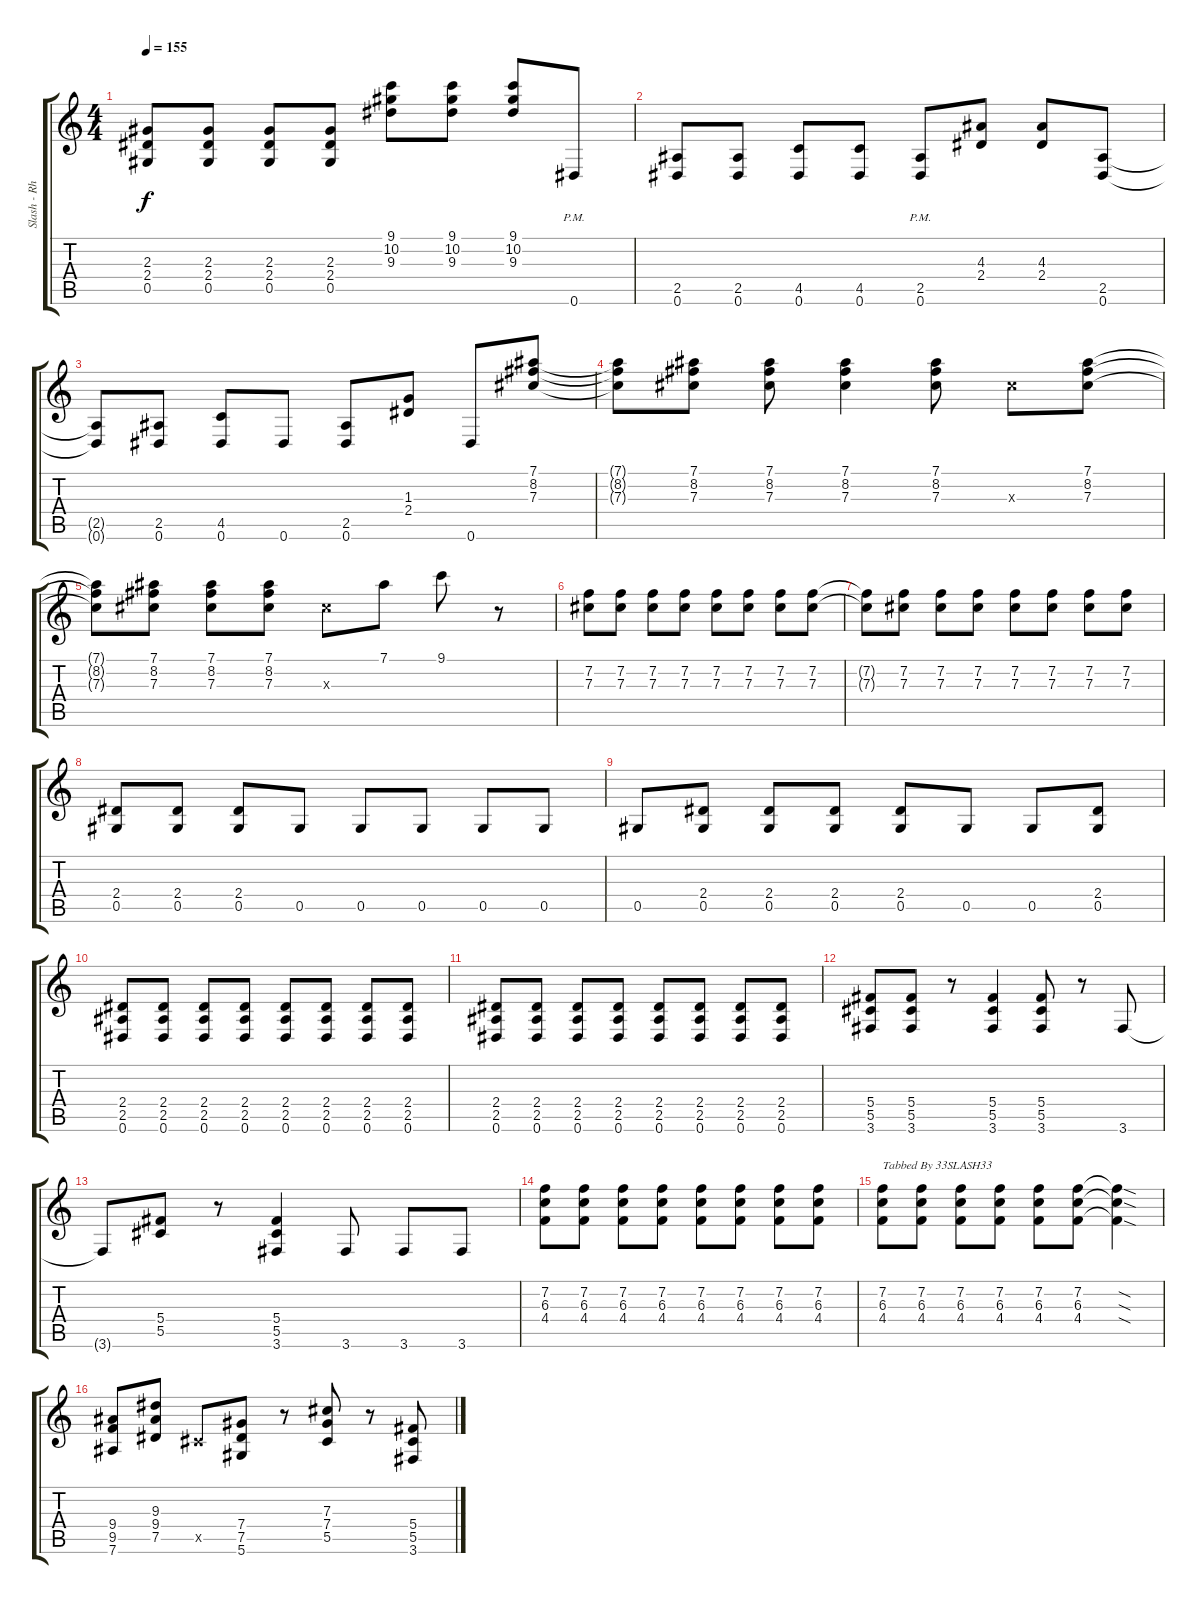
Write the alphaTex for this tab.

\track ("Slash - Rhythm Guitar" "Slash - Rh") {instrument distortionguitar}
\staff {score tabs}
\tuning (Eb4 Bb3 Gb3 Db3 Ab2 Eb2) {hide}
\ts (4 4)
\tempo 155
\clef g2
\ks c
(2.3 2.4 0.5).8{dy f} (2.3 2.4 0.5).8 (2.3 2.4 0.5).8 (2.3 2.4 0.5).8 (9.1 10.2 9.3).8 (9.1 10.2 9.3).8 (9.1 10.2 9.3).8 0.6{pm}.8 |
(2.5 0.6).8 (2.5 0.6).8 (4.5 0.6).8 (4.5 0.6).8 (2.5{pm} 0.6{pm}).8 (4.3 2.4).8 (4.3 2.4).8 (2.5 0.6).8 |
(2.5{t} 0.6{t}).8 (2.5 0.6).8 (4.5 0.6).8 0.6.8 (2.5 0.6).8 (1.3 2.4).8 0.6.8 (7.1 8.2 7.3).8 |
(7.1{t} 8.2{t} 7.3{t}).8 (7.1 8.2 7.3).8 (7.1 8.2 7.3).8 (7.1 8.2 7.3).4 (7.1 8.2 7.3).8 7.3{x}.8 (7.1 8.2 7.3).8 |
(7.1{t} 8.2{t} 7.3{t}).8 (7.1 8.2 7.3).8 (7.1 8.2 7.3).8 (7.1 8.2 7.3).8 7.3{x}.8 7.1.8 9.1.8 r.8 |
(7.2 7.3).8 (7.2 7.3).8 (7.2 7.3).8 (7.2 7.3).8 (7.2 7.3).8 (7.2 7.3).8 (7.2 7.3).8 (7.2 7.3).8 |
(7.2{t} 7.3{t}).8 (7.2 7.3).8 (7.2 7.3).8 (7.2 7.3).8 (7.2 7.3).8 (7.2 7.3).8 (7.2 7.3).8 (7.2 7.3).8 |
(2.4 0.5).8 (2.4 0.5).8 (2.4 0.5).8 0.5.8 0.5.8 0.5.8 0.5.8 0.5.8 |
0.5.8 (2.4 0.5).8 (2.4 0.5).8 (2.4 0.5).8 (2.4 0.5).8 0.5.8 0.5.8 (2.4 0.5).8 |
(2.4 2.5 0.6).8 (2.4 2.5 0.6).8 (2.4 2.5 0.6).8 (2.4 2.5 0.6).8 (2.4 2.5 0.6).8 (2.4 2.5 0.6).8 (2.4 2.5 0.6).8 (2.4 2.5 0.6).8 |
(2.4 2.5 0.6).8 (2.4 2.5 0.6).8 (2.4 2.5 0.6).8 (2.4 2.5 0.6).8 (2.4 2.5 0.6).8 (2.4 2.5 0.6).8 (2.4 2.5 0.6).8 (2.4 2.5 0.6).8 |
(5.4 5.5 3.6).8 (5.4 5.5 3.6).8 r.8 (5.4 5.5 3.6).4 (5.4 5.5 3.6).8 r.8 3.6.8 |
3.6{t}.8 (5.4 5.5).8 r.8 (5.4 5.5 3.6).4 3.6.8 3.6.8 3.6.8 |
(7.2 6.3 4.4).8 (7.2 6.3 4.4).8 (7.2 6.3 4.4).8 (7.2 6.3 4.4).8 (7.2 6.3 4.4).8 (7.2 6.3 4.4).8 (7.2 6.3 4.4).8 (7.2 6.3 4.4).8 |
(7.2 6.3 4.4).8{txt "Tabbed By 33SLASH33"} (7.2 6.3 4.4).8 (7.2 6.3 4.4).8 (7.2 6.3 4.4).8 (7.2 6.3 4.4).8 (7.2 6.3 4.4).8 (7.2{sod t} 6.3{sod t} 4.4{sod t}).4 |
(9.4 9.5 7.6).8 (9.3 9.4 7.5).8 5.5{x}.8 (7.4 7.5 5.6).8 r.8 (7.3 7.4 5.5).8 r.8 (5.4 5.5 3.6).8
